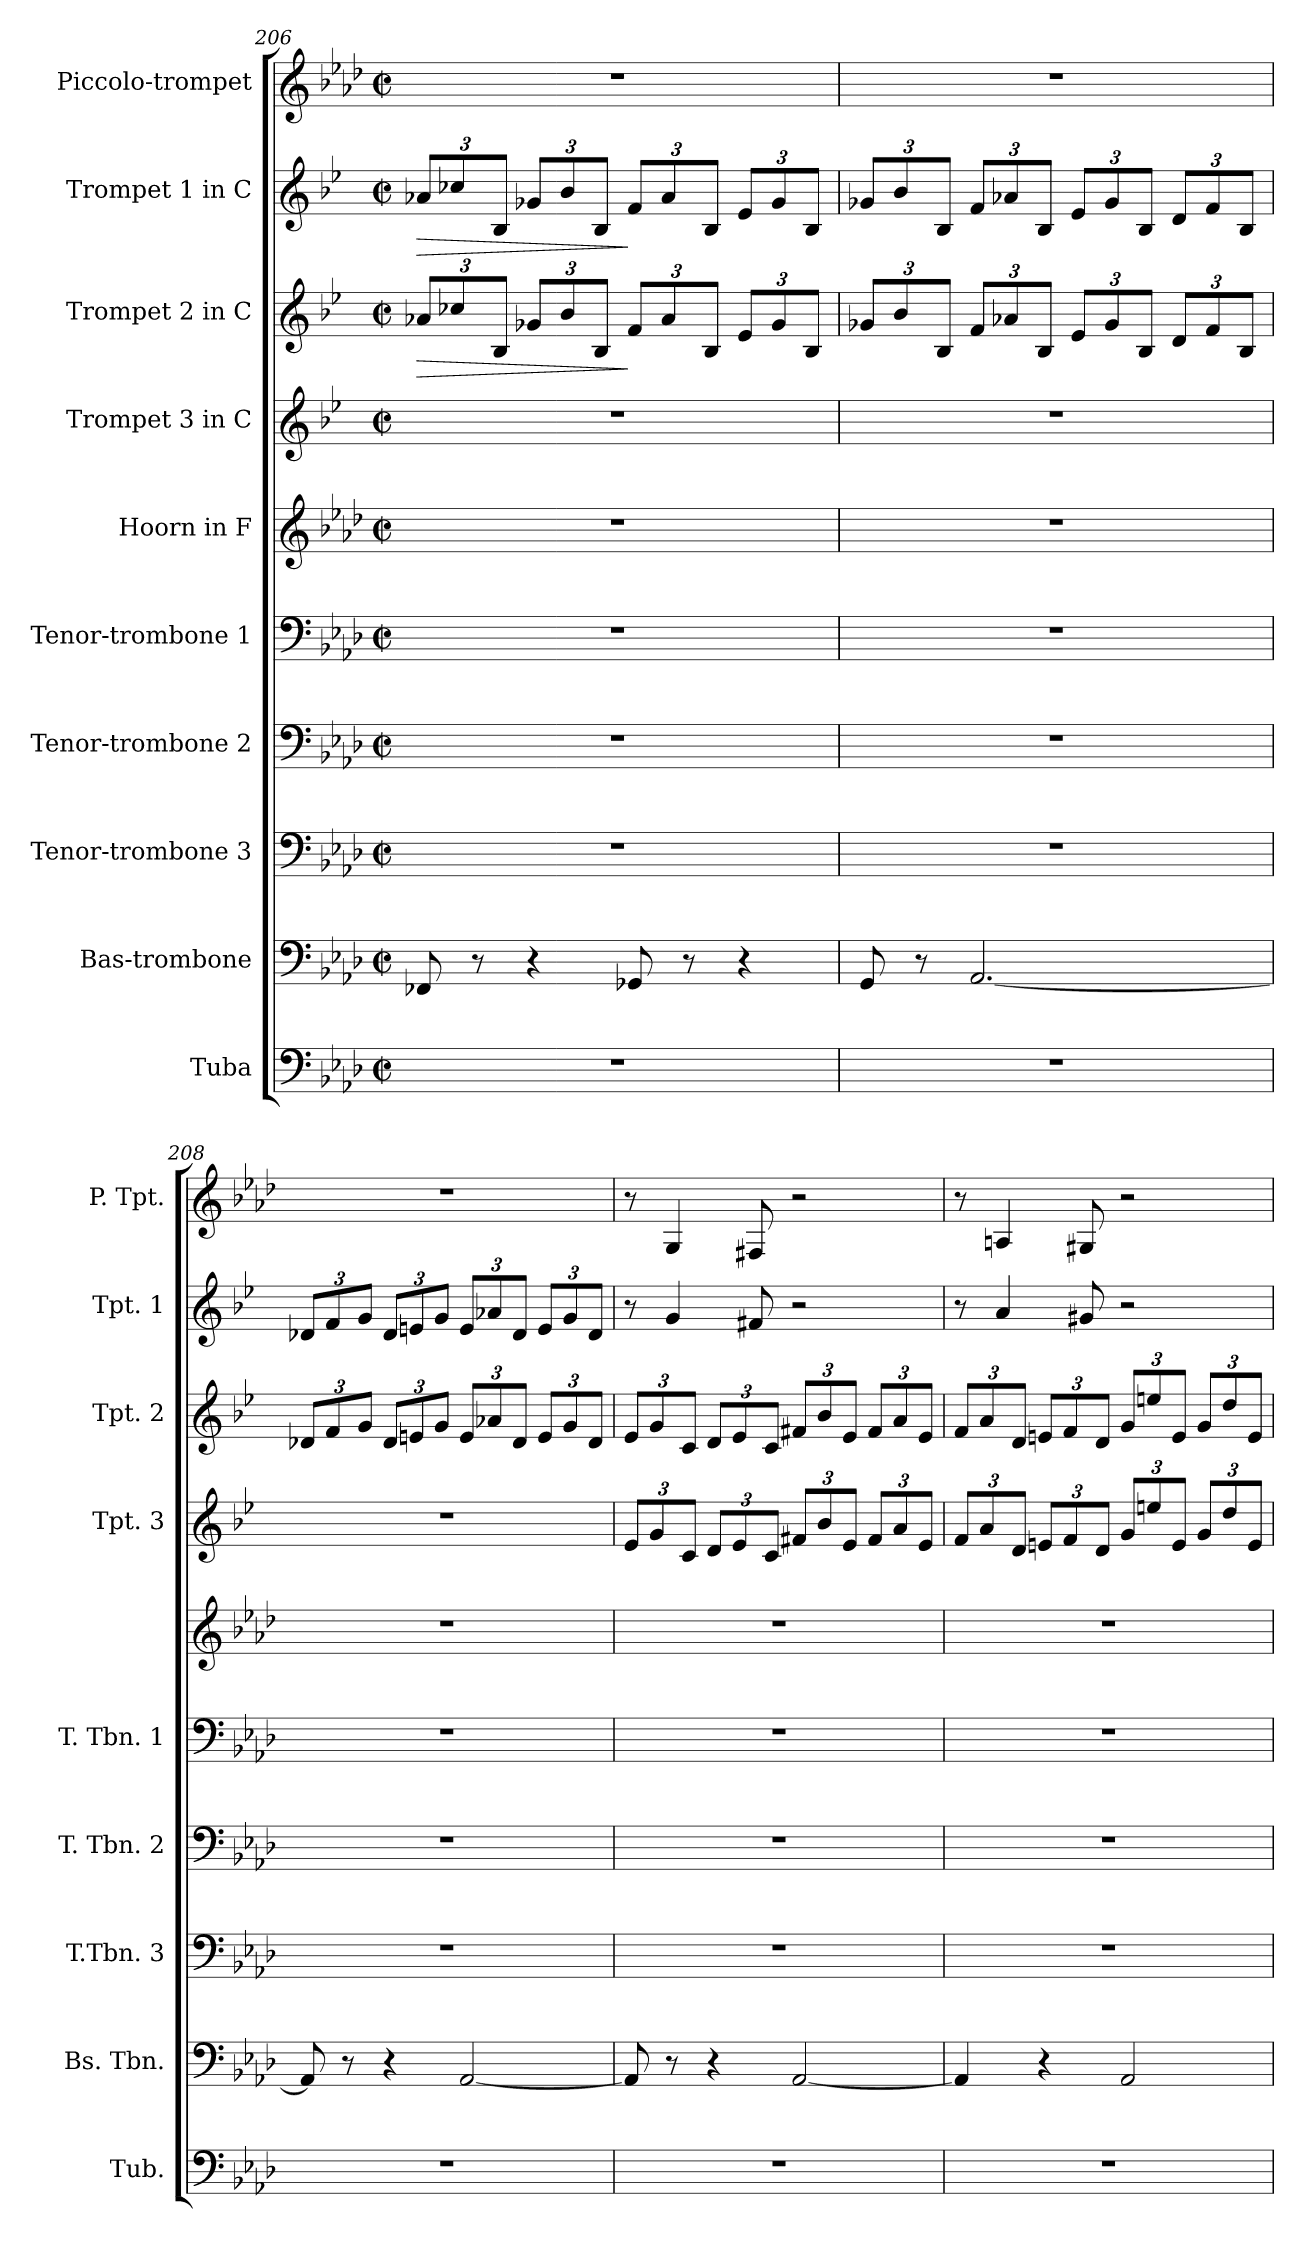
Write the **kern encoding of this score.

**kern	**kern	**kern	**kern	**kern	**kern	**kern	**kern	**dynam	**kern	**dynam	**kern
*part10	*part9	*part8	*part7	*part6	*part5	*part4	*part3	*part3	*part2	*part2	*part1
*staff10	*staff9	*staff8	*staff7	*staff6	*staff5	*staff4	*staff3	*staff3	*staff2	*staff2	*staff1
*I"Tuba	*I"Bas-trombone	*I"Tenor-trombone 3	*I"Tenor-trombone 2	*I"Tenor-trombone 1	*I"Hoorn in F	*I"Trompet 3 in C	*I"Trompet 2 in C	*	*I"Trompet 1 in C	*	*I"Piccolo-trompet
*I'Tub.	*I'Bs. Tbn.	*I'T.Tbn. 3	*I'T. Tbn. 2	*I'T. Tbn. 1	*	*I'Tpt. 3	*I'Tpt. 2	*	*I'Tpt. 1	*	*I'P. Tpt.
*clefF4	*clefF4	*clefF4	*clefF4	*clefF4	*clefG2	*clefG2	*clefG2	*	*clefG2	*	*clefG2
*	*	*	*	*	*ITrd4c7	*ITrd1c2	*ITrd1c2	*	*ITrd1c2	*	*ITrd-6c-10
*k[b-e-a-d-]	*k[b-e-a-d-]	*k[b-e-a-d-]	*k[b-e-a-d-]	*k[b-e-a-d-]	*k[b-e-a-d-g-]	*k[b-e-a-d-]	*k[b-e-a-d-]	*	*k[b-e-a-d-]	*	*k[b-e-a-d-g-c-]
*M2/2	*M2/2	*M2/2	*M2/2	*M2/2	*M2/2	*M2/2	*M2/2	*	*M2/2	*	*M2/2
*met(c|)	*met(c|)	*met(c|)	*met(c|)	*met(c|)	*met(c|)	*met(c|)	*met(c|)	*	*met(c|)	*	*met(c|)
*	*	*	*	*	*	*	*Xbrackettup	*	*	*	*
=206	=206	=206	=206	=206	=206	=206	=206	=206	=206	=206	=206
!	!	!	!	!	!	!	!	!LO:HP:b	!	!	!
*	*	*	*	*	*	*	*	*	*Xbrackettup	*	*
!	!	!	!	!	!	!	!	!	!	!LO:HP:b	!
1r	8FF-X/	1r	1r	1r	1r	1r	12g-X/L	>	12g-X/L	>	1r
.	.	.	.	.	.	.	12b--X/	.	12b--X/	.	.
.	8r	.	.	.	.	.	.	.	.	.	.
.	.	.	.	.	.	.	12A-/J	.	12A-/J	.	.
.	4r	.	.	.	.	.	12f-X/L	.	12f-X/L	.	.
.	.	.	.	.	.	.	12a-/	.	12a-/	.	.
.	.	.	.	.	.	.	12A-/J	.	12A-/J	.	.
.	8GG-X/	.	.	.	.	.	12e-/L	]	12e-/L	]	.
.	.	.	.	.	.	.	12g-/	.	12g-/	.	.
.	8r	.	.	.	.	.	.	.	.	.	.
.	.	.	.	.	.	.	12A-/J	.	12A-/J	.	.
.	4r	.	.	.	.	.	12d-/L	.	12d-/L	.	.
.	.	.	.	.	.	.	12f-/	.	12f-/	.	.
.	.	.	.	.	.	.	12A-/J	.	12A-/J	.	.
=207	=207	=207	=207	=207	=207	=207	=207	=207	=207	=207	=207
1r	8GG/	1r	1r	1r	1r	1r	12f-X/L	.	12f-X/L	.	1r
.	.	.	.	.	.	.	12a-/	.	12a-/	.	.
.	8r	.	.	.	.	.	.	.	.	.	.
.	.	.	.	.	.	.	12A-/J	.	12A-/J	.	.
.	[2.AA-/	.	.	.	.	.	12e-/L	.	12e-/L	.	.
.	.	.	.	.	.	.	12g-X/	.	12g-X/	.	.
.	.	.	.	.	.	.	12A-/J	.	12A-/J	.	.
.	.	.	.	.	.	.	12d-/L	.	12d-/L	.	.
.	.	.	.	.	.	.	12f-/	.	12f-/	.	.
.	.	.	.	.	.	.	12A-/J	.	12A-/J	.	.
.	.	.	.	.	.	.	12c/L	.	12c/L	.	.
.	.	.	.	.	.	.	12e-/	.	12e-/	.	.
.	.	.	.	.	.	.	12A-/J	.	12A-/J	.	.
=208	=208	=208	=208	=208	=208	=208	=208	=208	=208	=208	=208
1r	8AA-/]	1r	1r	1r	1r	1r	12c-X/L	.	12c-X/L	.	1r
.	.	.	.	.	.	.	12e-/	.	12e-/	.	.
.	8r	.	.	.	.	.	.	.	.	.	.
.	.	.	.	.	.	.	12f/J	.	12f/J	.	.
.	4r	.	.	.	.	.	12c-/L	.	12c-/L	.	.
.	.	.	.	.	.	.	12dn/	.	12dn/	.	.
.	.	.	.	.	.	.	12f/J	.	12f/J	.	.
.	[2AA-/	.	.	.	.	.	12d/L	.	12d/L	.	.
.	.	.	.	.	.	.	12g-X/	.	12g-X/	.	.
.	.	.	.	.	.	.	12c-/J	.	12c-/J	.	.
.	.	.	.	.	.	.	12d/L	.	12d/L	.	.
.	.	.	.	.	.	.	12f/	.	12f/	.	.
.	.	.	.	.	.	.	12c-/J	.	12c-/J	.	.
!!LO:PB:g=z
=209	=209	=209	=209	=209	=209	=209	=209	=209	=209	=209	=209
*	*	*	*	*	*	*Xbrackettup	*	*	*	*	*
1r	8AA-/]	1r	1r	1r	1r	12d-/L	12d-/L	.	8r	.	8r
.	.	.	.	.	.	12f/	12f/	.	.	.	.
.	8r	.	.	.	.	.	.	.	4f/	.	4f/
.	.	.	.	.	.	12B-/J	12B-/J	.	.	.	.
.	4r	.	.	.	.	12c/L	12c/L	.	.	.	.
.	.	.	.	.	.	12d-/	12d-/	.	.	.	.
.	.	.	.	.	.	.	.	.	8en/	.	8en/
.	.	.	.	.	.	12B-/J	12B-/J	.	.	.	.
.	[2AA-/	.	.	.	.	12en/L	12en/L	.	2r	.	2r
.	.	.	.	.	.	12a-/	12a-/	.	.	.	.
.	.	.	.	.	.	12d-/J	12d-/J	.	.	.	.
.	.	.	.	.	.	12e/L	12e/L	.	.	.	.
.	.	.	.	.	.	12g/	12g/	.	.	.	.
.	.	.	.	.	.	12d-/J	12d-/J	.	.	.	.
=210	=210	=210	=210	=210	=210	=210	=210	=210	=210	=210	=210
1r	4AA-/]	1r	1r	1r	1r	12e-/L	12e-/L	.	8r	.	8r
.	.	.	.	.	.	12g/	12g/	.	.	.	.
.	.	.	.	.	.	.	.	.	4g/	.	4gn/
.	.	.	.	.	.	12c/J	12c/J	.	.	.	.
.	4r	.	.	.	.	12dn/L	12dn/L	.	.	.	.
.	.	.	.	.	.	12e-/	12e-/	.	.	.	.
.	.	.	.	.	.	.	.	.	8f#X/	.	8f#X/
.	.	.	.	.	.	12c/J	12c/J	.	.	.	.
.	2AA-/	.	.	.	.	12f/L	12f/L	.	2r	.	2r
.	.	.	.	.	.	12ddn/	12ddn/	.	.	.	.
.	.	.	.	.	.	12d/J	12d/J	.	.	.	.
.	.	.	.	.	.	12f/L	12f/L	.	.	.	.
.	.	.	.	.	.	12cc/	12cc/	.	.	.	.
.	.	.	.	.	.	12d/J	12d/J	.	.	.	.
=	=	=	=	=	=	=	=	=	=	=	=
*-	*-	*-	*-	*-	*-	*-	*-	*-	*-	*-	*-
